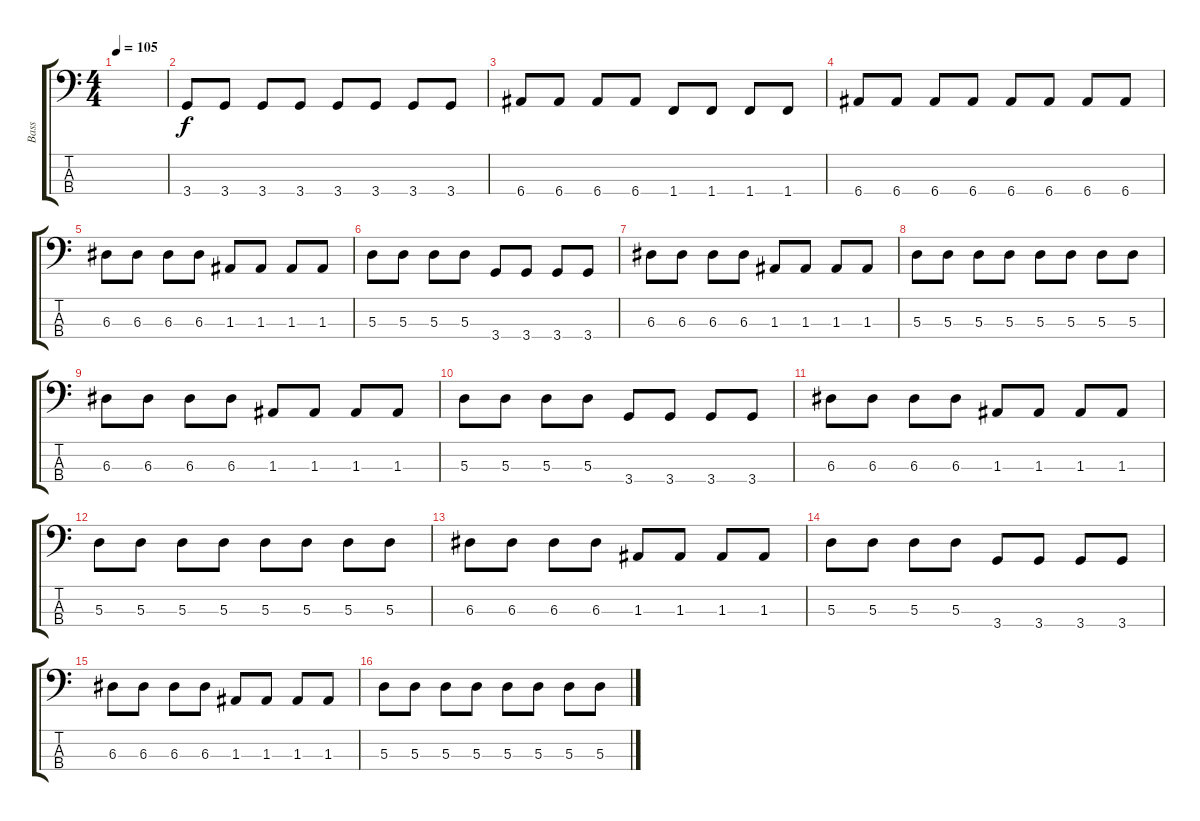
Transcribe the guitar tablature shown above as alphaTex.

\track ("Bass" "Bass") {instrument electricbassfinger}
\staff {score tabs}
\tuning (G2 D2 A1 E1) {hide}
\ts (4 4)
\tempo 105
\clef f4
\ks c
|
3.4.8 3.4.8 3.4.8 3.4.8 3.4.8 3.4.8 3.4.8 3.4.8 |
6.4.8 6.4.8 6.4.8 6.4.8 1.4.8 1.4.8 1.4.8 1.4.8 |
6.4.8 6.4.8 6.4.8 6.4.8 6.4.8 6.4.8 6.4.8 6.4.8 |
6.3.8 6.3.8 6.3.8 6.3.8 1.3.8 1.3.8 1.3.8 1.3.8 |
5.3.8 5.3.8 5.3.8 5.3.8 3.4.8 3.4.8 3.4.8 3.4.8 |
6.3.8 6.3.8 6.3.8 6.3.8 1.3.8 1.3.8 1.3.8 1.3.8 |
5.3.8 5.3.8 5.3.8 5.3.8 5.3.8 5.3.8 5.3.8 5.3.8 |
6.3.8 6.3.8 6.3.8 6.3.8 1.3.8 1.3.8 1.3.8 1.3.8 |
5.3.8 5.3.8 5.3.8 5.3.8 3.4.8 3.4.8 3.4.8 3.4.8 |
6.3.8 6.3.8 6.3.8 6.3.8 1.3.8 1.3.8 1.3.8 1.3.8 |
5.3.8 5.3.8 5.3.8 5.3.8 5.3.8 5.3.8 5.3.8 5.3.8 |
6.3.8 6.3.8 6.3.8 6.3.8 1.3.8 1.3.8 1.3.8 1.3.8 |
5.3.8 5.3.8 5.3.8 5.3.8 3.4.8 3.4.8 3.4.8 3.4.8 |
6.3.8 6.3.8 6.3.8 6.3.8 1.3.8 1.3.8 1.3.8 1.3.8 |
5.3.8 5.3.8 5.3.8 5.3.8 5.3.8 5.3.8 5.3.8 5.3.8
